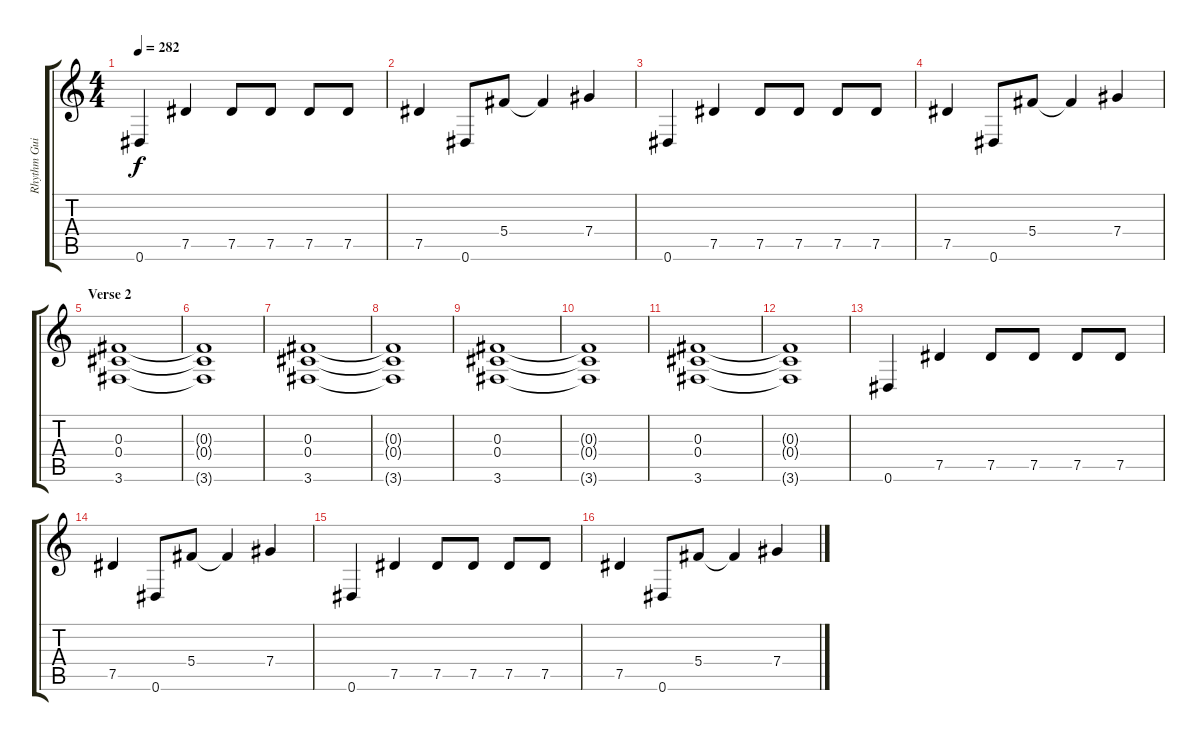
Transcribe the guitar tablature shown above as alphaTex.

\track ("Rhythm Guitar 2" "Rhythm Gui") {instrument overdrivenguitar}
\staff {score tabs}
\tuning (Eb4 Bb3 Gb3 Db3 Ab2 Eb2) {hide}
\ts (4 4)
\tempo 282
\clef g2
\ks c
0.6.4{dy f} 7.5.4 7.5.8 7.5.8 7.5.8 7.5.8 |
7.5.4 0.6.8 5.4.8 5.4{t}.4 7.4.4 |
0.6.4 7.5.4 7.5.8 7.5.8 7.5.8 7.5.8 |
7.5.4 0.6.8 5.4.8 5.4{t}.4 7.4.4 |
\section ("" "Verse 2")
(0.3 0.4 3.6).1 |
(0.3{t} 0.4{t} 3.6{t}).1 |
(0.3 0.4 3.6).1 |
(0.3{t} 0.4{t} 3.6{t}).1 |
(0.3 0.4 3.6).1 |
(0.3{t} 0.4{t} 3.6{t}).1 |
(0.3 0.4 3.6).1 |
(0.3{t} 0.4{t} 3.6{t}).1 |
0.6.4 7.5.4 7.5.8 7.5.8 7.5.8 7.5.8 |
7.5.4 0.6.8 5.4.8 5.4{t}.4 7.4.4 |
0.6.4 7.5.4 7.5.8 7.5.8 7.5.8 7.5.8 |
7.5.4 0.6.8 5.4.8 5.4{t}.4 7.4.4
